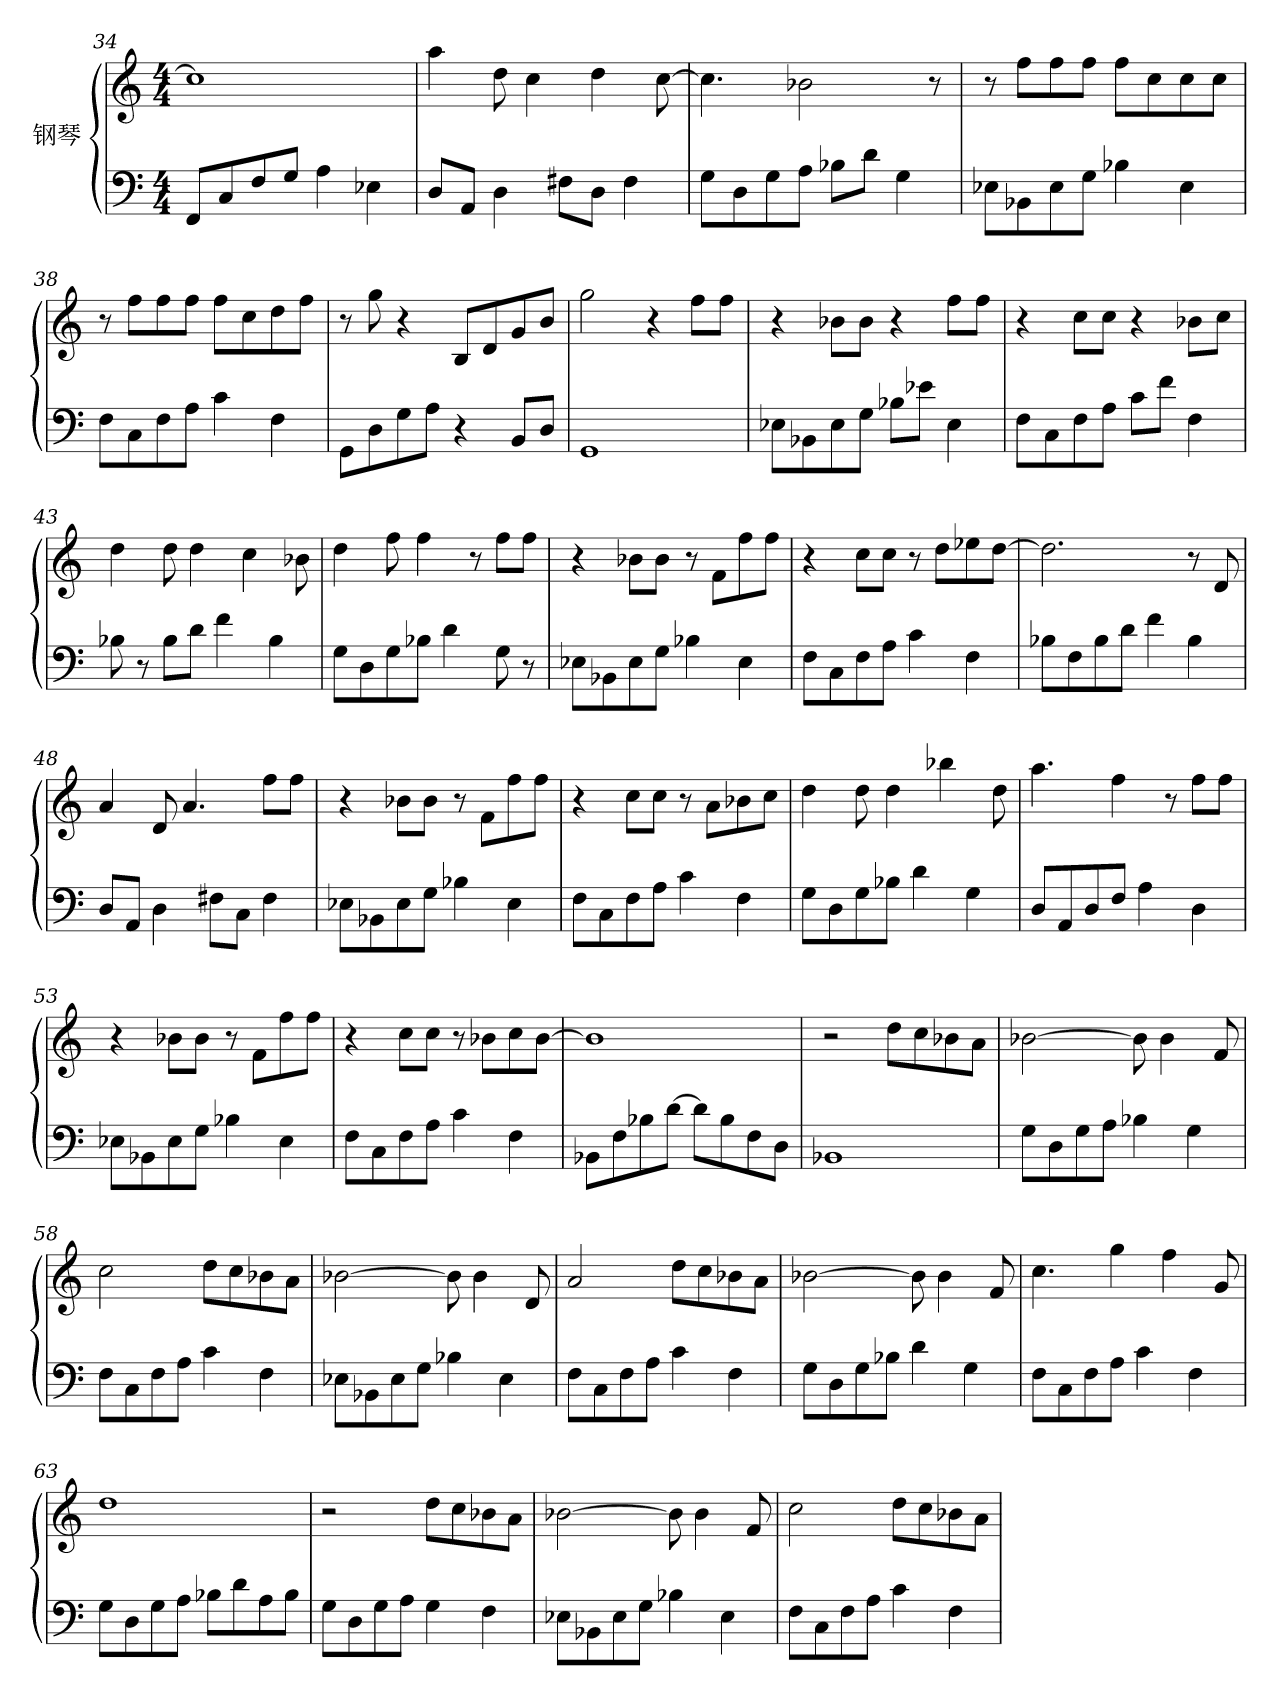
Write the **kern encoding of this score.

**kern	**kern
*part1	*part1
*staff2	*staff1
*I"钢琴	*
*clefF4	*clefG2
*k[]	*k[]
*M4/4	*M4/4
=34	=34
8FF/L	1cc]
8C/	.
8F/	.
8G/J	.
4A\	.
4E-X\	.
=35	=35
8D/L	4aa\
8AA/J	.
4D\	8dd\
.	4cc\
8F#X\L	.
8D\J	4dd\
4F#\	.
.	[8cc\
=36	=36
8G\L	4.cc\]
8D\	.
8G\	.
8A\J	2b-X\
8B-X\L	.
8d\J	.
4G\	.
.	8r
=37	=37
8E-X\L	8r
8BB-X\	8ff\L
8E-\	8ff\
8G\J	8ff\J
4B-X\	8ff\L
.	8cc\
4E-\	8cc\
.	8cc\J
!!LO:LB:g=z
=38	=38
8F\L	8r
8C\	8ff\L
8F\	8ff\
8A\J	8ff\J
4c\	8ff\L
.	8cc\
4F\	8dd\
.	8ff\J
=39	=39
8GG\L	8r
8D\	8gg\
8G\	4r
8A\J	.
4r	8B/L
.	8d/
8BB/L	8g/
8D/J	8b/J
=40	=40
1GG	2gg\
.	4r
.	8ff\L
.	8ff\J
=41	=41
8E-X\L	4r
8BB-X\	.
8E-\	8b-X\L
8G\J	8b-\J
8B-X\L	4r
8e-X\J	.
4E-\	8ff\L
.	8ff\J
=42	=42
8F\L	4r
8C\	.
8F\	8cc\L
8A\J	8cc\J
8c\L	4r
8f\J	.
4F\	8b-X\L
.	8cc\J
=43	=43
8B-X\	4dd\
8r	.
8B-\L	8dd\
8d\J	4dd\
4f\	.
.	4cc\
4B-\	.
.	8b-X\
!!LO:LB:g=z
=44	=44
8G\L	4dd\
8D\	.
8G\	8ff\
8B-X\J	4ff\
4d\	.
.	8r
8G\	8ff\L
8r	8ff\J
=45	=45
8E-X\L	4r
8BB-X\	.
8E-\	8b-X\L
8G\J	8b-\J
4B-X\	8r
.	8f\L
4E-\	8ff\
.	8ff\J
=46	=46
8F\L	4r
8C\	.
8F\	8cc\L
8A\J	8cc\J
4c\	8r
.	8dd\L
4F\	8ee-X\
.	[8dd\J
=47	=47
8B-X\L	2.dd\]
8F\	.
8B-\	.
8d\J	.
4f\	.
4B-\	8r
.	8d/
=48	=48
8D/L	4a/
8AA/J	.
4D\	8d/
.	4.a/
8F#X\L	.
8C\J	.
4F#\	8ff\L
.	8ff\J
!!LO:LB:g=z
=49	=49
8E-X\L	4r
8BB-X\	.
8E-\	8b-X\L
8G\J	8b-\J
4B-X\	8r
.	8f\L
4E-\	8ff\
.	8ff\J
=50	=50
8F\L	4r
8C\	.
8F\	8cc\L
8A\J	8cc\J
4c\	8r
.	8a\L
4F\	8b-X\
.	8cc\J
=51	=51
8G\L	4dd\
8D\	.
8G\	8dd\
8B-X\J	4dd\
4d\	.
.	4bb-X\
4G\	.
.	8dd\
=52	=52
8D/L	4.aa\
8AA/	.
8D/	.
8F/J	4ff\
4A\	.
.	8r
4D\	8ff\L
.	8ff\J
=53	=53
8E-X\L	4r
8BB-X\	.
8E-\	8b-X\L
8G\J	8b-\J
4B-X\	8r
.	8f\L
4E-\	8ff\
.	8ff\J
!!LO:LB:g=z
=54	=54
8F\L	4r
8C\	.
8F\	8cc\L
8A\J	8cc\J
4c\	8r
.	8b-X\L
4F\	8cc\
.	[8b-\J
=55	=55
8BB-X\L	1b-]
8F\	.
8B-X\	.
[8d\J	.
8d\L]	.
8B-\	.
8F\	.
8D\J	.
=56	=56
1BB-X	2r
.	8dd\L
.	8cc\
.	8b-X\
.	8a\J
=57	=57
8G\L	[2b-X\
8D\	.
8G\	.
8A\J	.
4B-X\	8b-\]
.	4b-\
4G\	.
.	8f/
=58	=58
8F\L	2cc\
8C\	.
8F\	.
8A\J	.
4c\	8dd\L
.	8cc\
4F\	8b-X\
.	8a\J
!!LO:LB:g=z
=59	=59
8E-X\L	[2b-X\
8BB-X\	.
8E-\	.
8G\J	.
4B-X\	8b-\]
.	4b-\
4E-\	.
.	8d/
=60	=60
8F\L	2a/
8C\	.
8F\	.
8A\J	.
4c\	8dd\L
.	8cc\
4F\	8b-X\
.	8a\J
=61	=61
8G\L	[2b-X\
8D\	.
8G\	.
8B-X\J	.
4d\	8b-\]
.	4b-\
4G\	.
.	8f/
=62	=62
8F\L	4.cc\
8C\	.
8F\	.
8A\J	4gg\
4c\	.
.	4ff\
4F\	.
.	8g/
=63	=63
8G\L	1dd
8D\	.
8G\	.
8A\J	.
8B-X\L	.
8d\	.
8A\	.
8B-\J	.
!!LO:LB:g=z
=64	=64
8G\L	2r
8D\	.
8G\	.
8A\J	.
4G\	8dd\L
.	8cc\
4F\	8b-X\
.	8a\J
=65	=65
8E-X\L	[2b-X\
8BB-X\	.
8E-\	.
8G\J	.
4B-X\	8b-\]
.	4b-\
4E-\	.
.	8f/
=66	=66
8F\L	2cc\
8C\	.
8F\	.
8A\J	.
4c\	8dd\L
.	8cc\
4F\	8b-X\
.	8a\J
=	=
*-	*-
